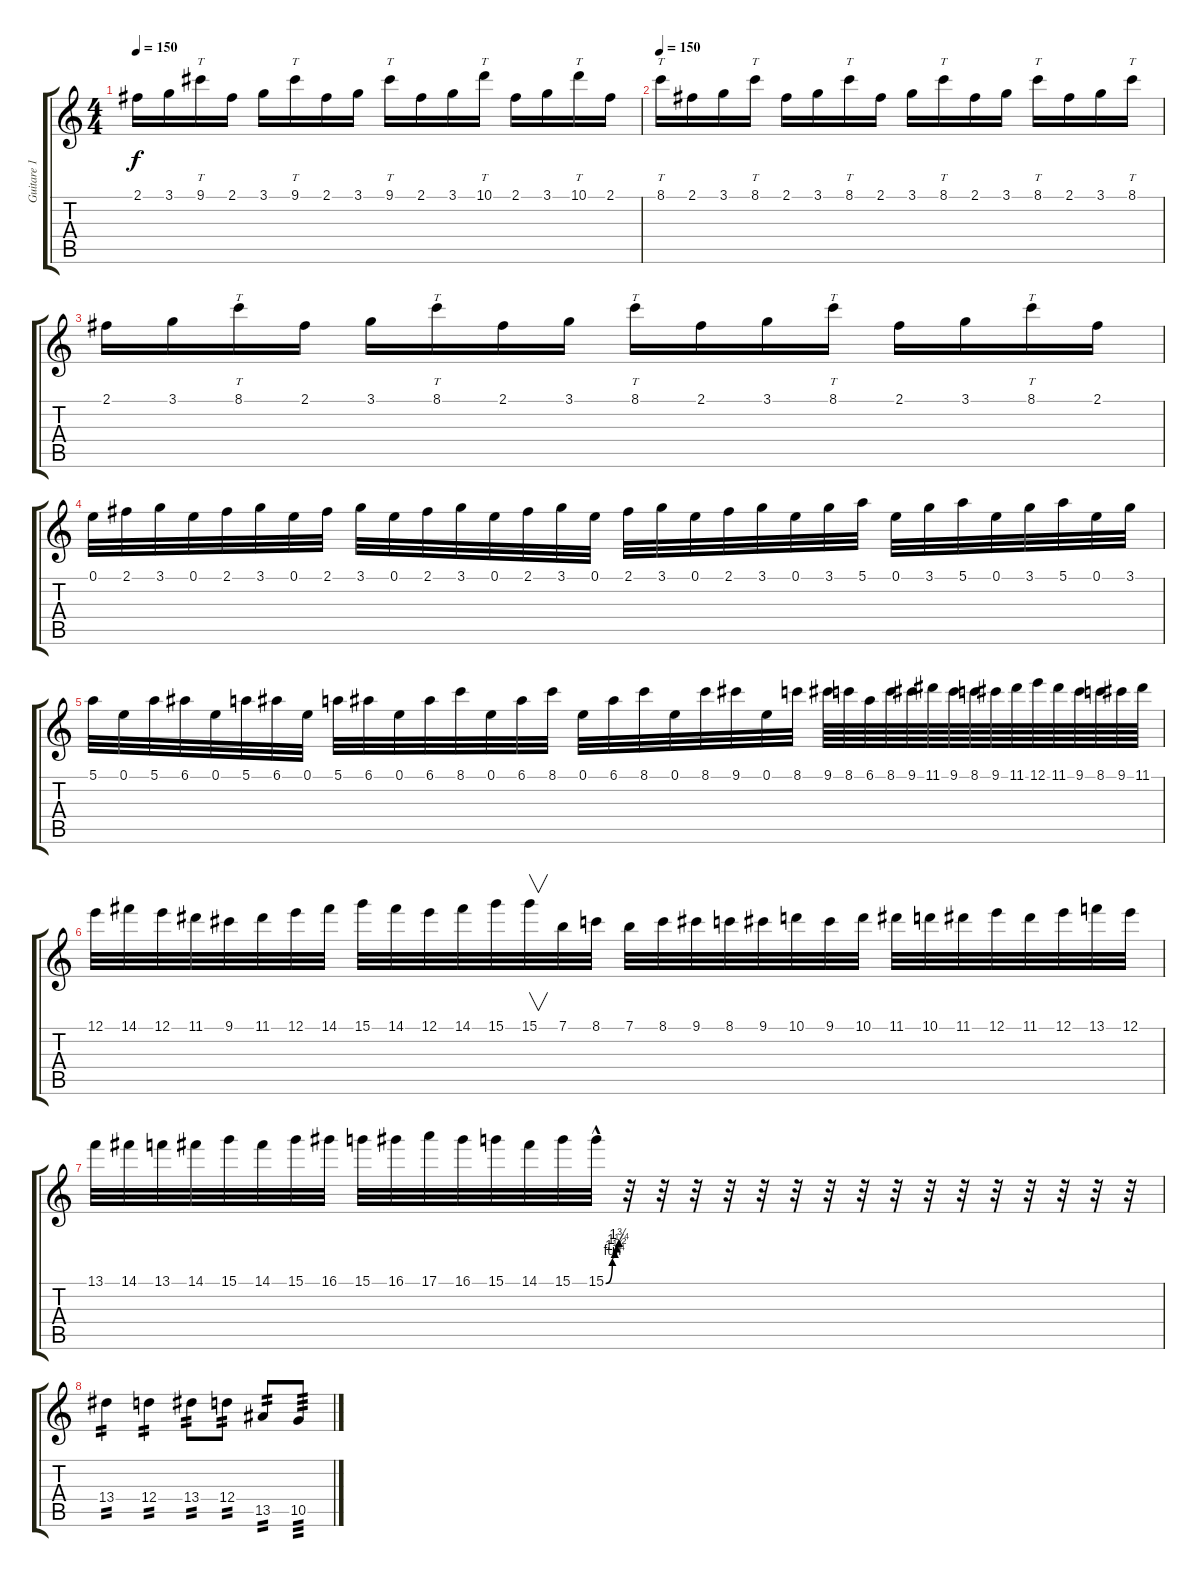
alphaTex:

\track ("Guitare 1" "Guitare 1") {instrument distortionguitar}
\staff {score tabs}
\tuning (E4 B3 G3 D3 A2 E2) {hide}
\ts (4 4)
\tempo 150
\clef g2
\ks c
2.1.16{dy f} 3.1.16 9.1.16{tt} 2.1.16 3.1.16 9.1.16{tt} 2.1.16 3.1.16 9.1.16{tt} 2.1.16 3.1.16 10.1.16{tt} 2.1.16 3.1.16 10.1.16{tt} 2.1.16 |
\tempo 150
8.1.16{tt} 2.1.16 3.1.16 8.1.16{tt} 2.1.16 3.1.16 8.1.16{tt} 2.1.16 3.1.16 8.1.16{tt} 2.1.16 3.1.16 8.1.16{tt} 2.1.16 3.1.16 8.1.16{tt} |
2.1.16 3.1.16 8.1.16{tt} 2.1.16 3.1.16 8.1.16{tt} 2.1.16 3.1.16 8.1.16{tt} 2.1.16 3.1.16 8.1.16{tt} 2.1.16 3.1.16 8.1.16{tt} 2.1.16 |
0.1.32 2.1.32 3.1.32 0.1.32 2.1.32 3.1.32 0.1.32 2.1.32 3.1.32 0.1.32 2.1.32 3.1.32 0.1.32 2.1.32 3.1.32 0.1.32 2.1.32 3.1.32 0.1.32 2.1.32 3.1.32 0.1.32 3.1.32 5.1.32 0.1.32 3.1.32 5.1.32 0.1.32 3.1.32 5.1.32 0.1.32 3.1.32 |
5.1.32 0.1.32 5.1.32 6.1.32 0.1.32 5.1.32 6.1.32 0.1.32 5.1.32 6.1.32 0.1.32 6.1.32 8.1.32 0.1.32 6.1.32 8.1.32 0.1.32 6.1.32 8.1.32 0.1.32 8.1.32 9.1.32 0.1.32 8.1.32 9.1.64 8.1.64 6.1.64 8.1.64 9.1.64 11.1.64 9.1.64 8.1.64 9.1.64 11.1.64 12.1.64 11.1.64 9.1.64 8.1.64 9.1.64 11.1.64 |
12.1.32 14.1.32 12.1.32 11.1.32 9.1.32 11.1.32 12.1.32 14.1.32 15.1.32 14.1.32 12.1.32 14.1.32 15.1.32 15.1.32{v} 7.1.32 8.1.32 7.1.32 8.1.32 9.1.32 8.1.32 9.1.32 10.1.32 9.1.32 10.1.32 11.1.32 10.1.32 11.1.32 12.1.32 11.1.32 12.1.32 13.1.32 12.1.32 |
13.1.32 14.1.32 13.1.32 14.1.32 15.1.32 14.1.32 15.1.32 16.1.32 15.1.32 16.1.32 17.1.32 16.1.32 15.1.32 14.1.32 15.1.32 15.1{be (custom 0 0 30 4 41 5 43 5 46 5 50 6 52 6 54 6 57 6 60 7) hac}.32 r.32 r.32 r.32 r.32 r.32 r.32 r.32 r.32 r.32 r.32 r.32 r.32 r.32 r.32 r.32 r.32 |
13.4.4{tp 2} 12.4.4{tp 2} 13.4.8{tp 2} 12.4.8{tp 2} 13.5.8{tp 2} 10.5.8{tp 3}
